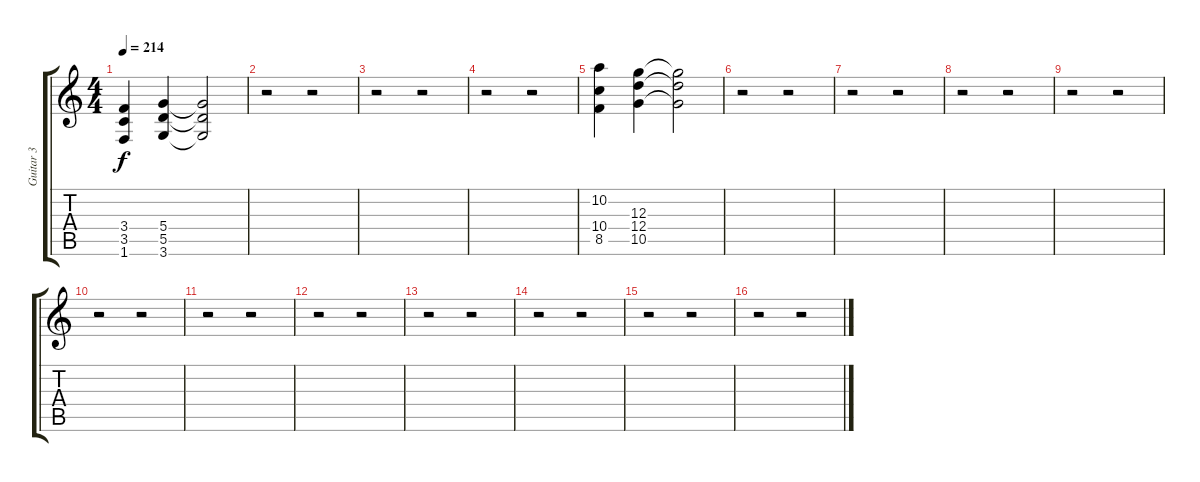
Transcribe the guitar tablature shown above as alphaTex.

\track ("Guitar 3" "Guitar 3") {instrument overdrivenguitar}
\staff {score tabs}
\tuning (E4 B3 G3 D3 A2 E2) {hide}
\ts (4 4)
\tempo 214
\clef g2
\ks c
(3.4 3.5 1.6).4{dy f} (5.4 5.5 3.6).4 (5.4{t} 5.5{t} 3.6{t}).2 |
r.2 r.2 |
r.2 r.2 |
r.2 r.2 |
(10.2 10.4 8.5).4 (12.3 12.4 10.5).4 (12.3{t} 12.4{t} 10.5{t}).2 |
r.2 r.2 |
r.2 r.2 |
r.2 r.2 |
r.2 r.2 |
r.2 r.2 |
r.2 r.2 |
r.2 r.2 |
r.2 r.2 |
r.2 r.2 |
r.2 r.2 |
r.2 r.2
